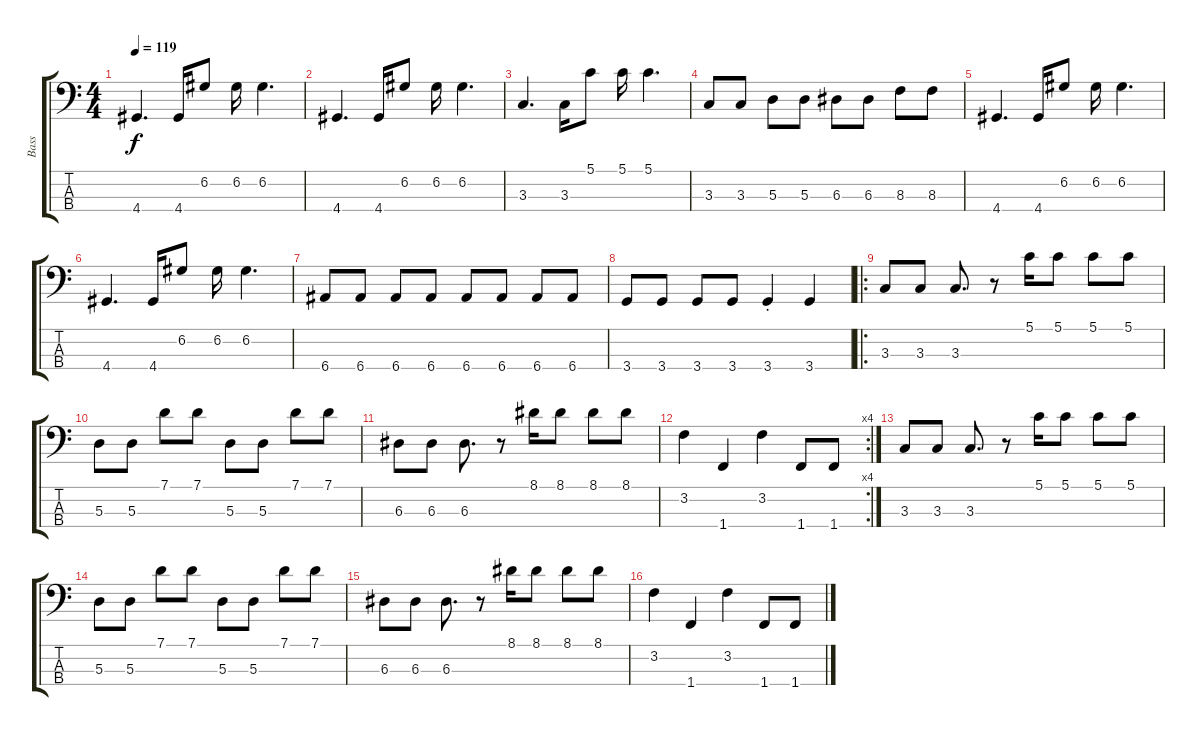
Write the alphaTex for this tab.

\track ("Bass" "Bass") {instrument electricbassfinger}
\staff {score tabs}
\tuning (G2 D2 A1 E1) {hide}
\ts (4 4)
\tempo 119
\clef f4
\ks c
4.4.4{d dy f} 4.4.16 6.2.8 6.2.16 6.2.4{d} |
4.4.4{d} 4.4.16 6.2.8 6.2.16 6.2.4{d} |
3.3.4{d} 3.3.16 5.1.8 5.1.16 5.1.4{d} |
3.3.8 3.3.8 5.3.8 5.3.8 6.3.8 6.3.8 8.3.8 8.3.8 |
4.4.4{d} 4.4.16 6.2.8 6.2.16 6.2.4{d} |
4.4.4{d} 4.4.16 6.2.8 6.2.16 6.2.4{d} |
6.4.8 6.4.8 6.4.8 6.4.8 6.4.8 6.4.8 6.4.8 6.4.8 |
3.4.8 3.4.8 3.4.8 3.4.8 3.4{st}.4 3.4.4 |
\ro
3.3.8 3.3.8 3.3.8{d} r.8 5.1.16 5.1.8 5.1.8 5.1.8 |
5.3.8 5.3.8 7.1.8 7.1.8 5.3.8 5.3.8 7.1.8 7.1.8 |
6.3.8 6.3.8 6.3.8{d} r.8 8.1.16 8.1.8 8.1.8 8.1.8 |
\rc 4
3.2.4 1.4.4 3.2.4 1.4.8 1.4.8 |
3.3.8 3.3.8 3.3.8{d} r.8 5.1.16 5.1.8 5.1.8 5.1.8 |
5.3.8 5.3.8 7.1.8 7.1.8 5.3.8 5.3.8 7.1.8 7.1.8 |
6.3.8 6.3.8 6.3.8{d} r.8 8.1.16 8.1.8 8.1.8 8.1.8 |
3.2.4 1.4.4 3.2.4 1.4.8 1.4.8
